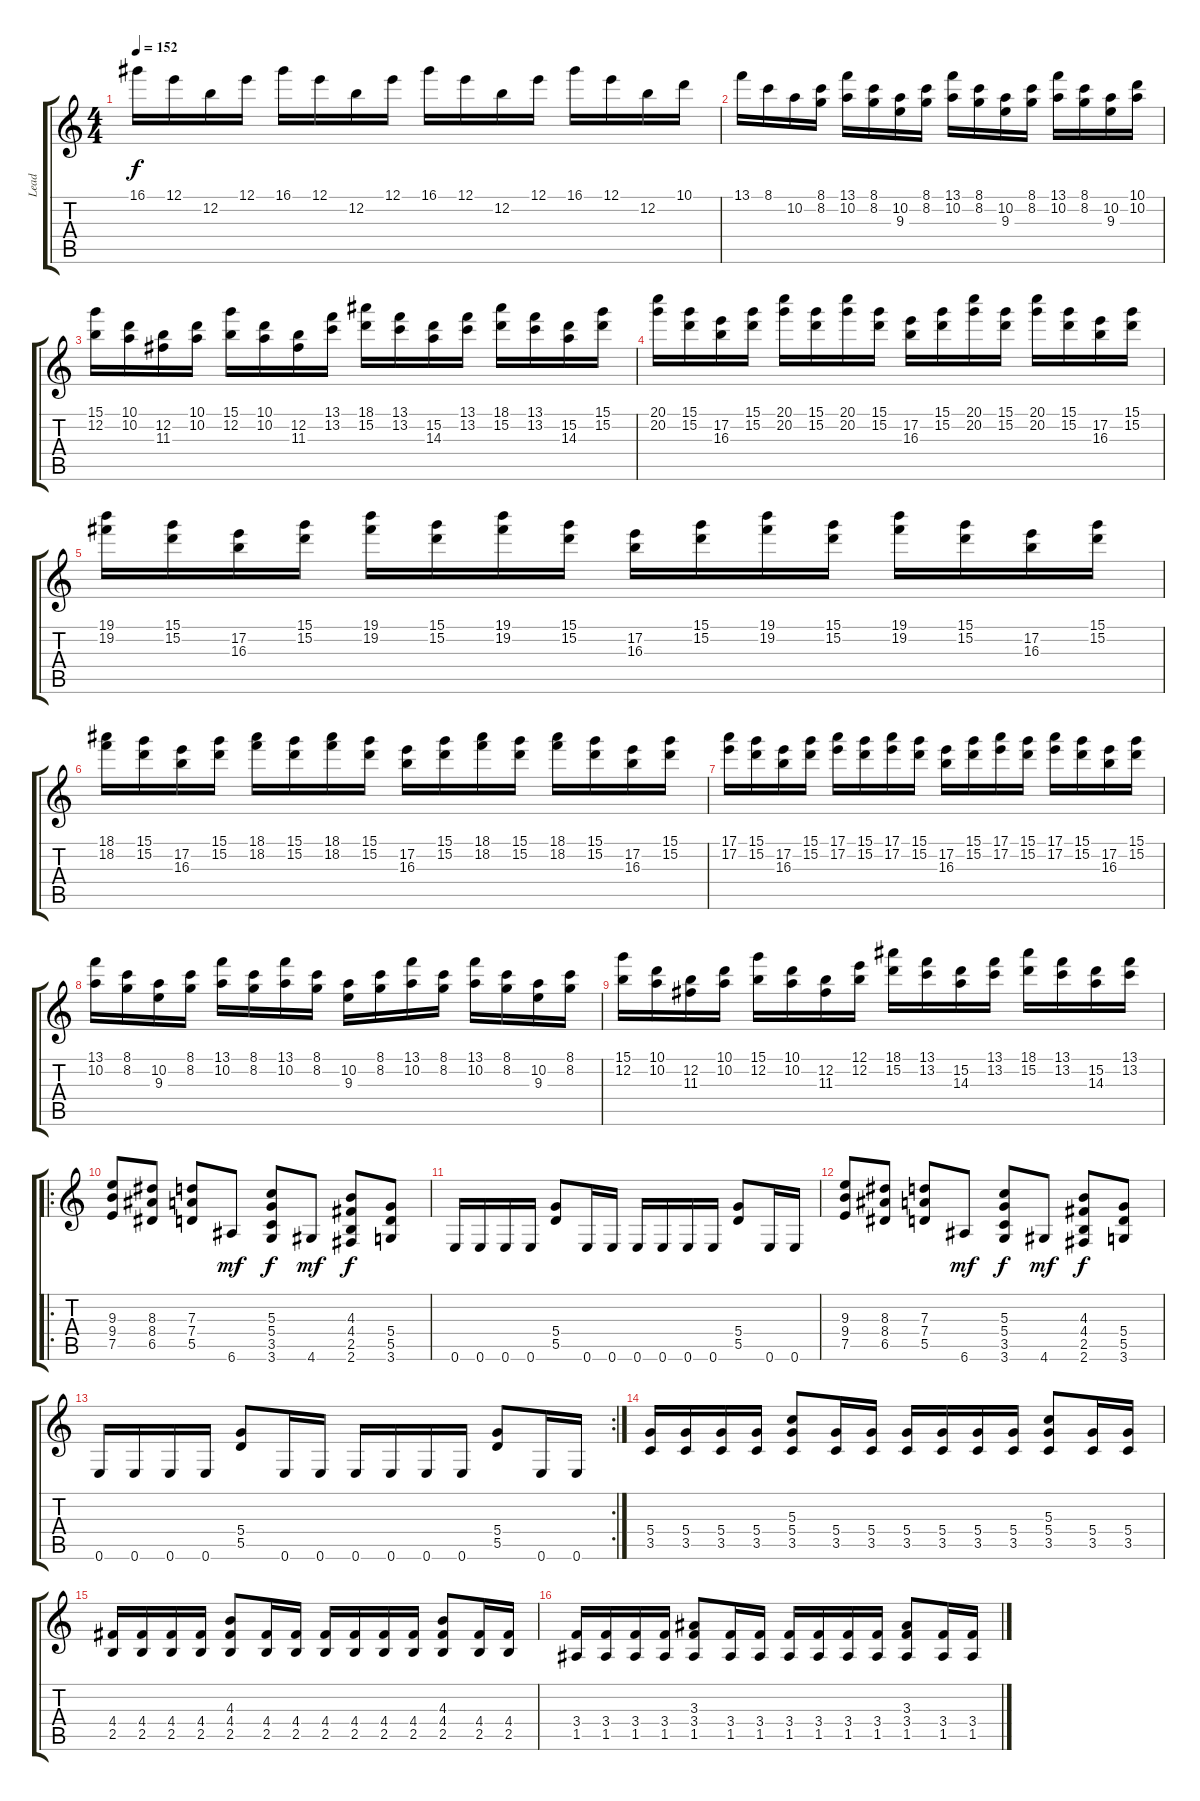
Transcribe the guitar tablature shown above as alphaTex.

\track ("Lead" "Lead") {instrument overdrivenguitar}
\staff {score tabs}
\tuning (E4 B3 G3 D3 A2 E2) {hide}
\ts (4 4)
\tempo 152
\clef g2
\ks c
16.1.16{dy f} 12.1.16 12.2.16 12.1.16 16.1.16 12.1.16 12.2.16 12.1.16 16.1.16 12.1.16 12.2.16 12.1.16 16.1.16 12.1.16 12.2.16 10.1.16 |
13.1.16{volume 10} 8.1.16 10.2.16 (8.1 8.2).16 (13.1 10.2).16 (8.1 8.2).16 (10.2 9.3).16 (8.1 8.2).16 (13.1 10.2).16 (8.1 8.2).16 (10.2 9.3).16 (8.1 8.2).16 (13.1 10.2).16 (8.1 8.2).16 (10.2 9.3).16 (10.1 10.2).16 |
(15.1 12.2).16 (10.1 10.2).16 (12.2 11.3).16 (10.1 10.2).16 (15.1 12.2).16 (10.1 10.2).16 (12.2 11.3).16 (13.1 13.2).16 (18.1 15.2).16 (13.1 13.2).16 (15.2 14.3).16 (13.1 13.2).16 (18.1 15.2).16 (13.1 13.2).16 (15.2 14.3).16 (15.1 15.2).16 |
(20.1 20.2).16 (15.1 15.2).16 (17.2 16.3).16 (15.1 15.2).16 (20.1 20.2).16 (15.1 15.2).16 (20.1 20.2).16 (15.1 15.2).16 (17.2 16.3).16 (15.1 15.2).16 (20.1 20.2).16 (15.1 15.2).16 (20.1 20.2).16 (15.1 15.2).16 (17.2 16.3).16 (15.1 15.2).16 |
(19.1 19.2).16 (15.1 15.2).16 (17.2 16.3).16 (15.1 15.2).16 (19.1 19.2).16 (15.1 15.2).16 (19.1 19.2).16 (15.1 15.2).16 (17.2 16.3).16 (15.1 15.2).16 (19.1 19.2).16 (15.1 15.2).16 (19.1 19.2).16 (15.1 15.2).16 (17.2 16.3).16 (15.1 15.2).16 |
(18.1 18.2).16 (15.1 15.2).16 (17.2 16.3).16 (15.1 15.2).16 (18.1 18.2).16 (15.1 15.2).16 (18.1 18.2).16 (15.1 15.2).16 (17.2 16.3).16 (15.1 15.2).16 (18.1 18.2).16 (15.1 15.2).16 (18.1 18.2).16 (15.1 15.2).16 (17.2 16.3).16 (15.1 15.2).16 |
(17.1 17.2).16 (15.1 15.2).16 (17.2 16.3).16 (15.1 15.2).16 (17.1 17.2).16 (15.1 15.2).16 (17.1 17.2).16 (15.1 15.2).16 (17.2 16.3).16 (15.1 15.2).16 (17.1 17.2).16 (15.1 15.2).16 (17.1 17.2).16 (15.1 15.2).16 (17.2 16.3).16 (15.1 15.2).16 |
(13.1 10.2).16 (8.1 8.2).16 (10.2 9.3).16 (8.1 8.2).16 (13.1 10.2).16 (8.1 8.2).16 (13.1 10.2).16 (8.1 8.2).16 (10.2 9.3).16 (8.1 8.2).16 (13.1 10.2).16 (8.1 8.2).16 (13.1 10.2).16 (8.1 8.2).16 (10.2 9.3).16 (8.1 8.2).16 |
(15.1 12.2).16 (10.1 10.2).16 (12.2 11.3).16 (10.1 10.2).16 (15.1 12.2).16 (10.1 10.2).16 (12.2 11.3).16 (12.1 12.2).16 (18.1 15.2).16 (13.1 13.2).16 (15.2 14.3).16 (13.1 13.2).16 (18.1 15.2).16 (13.1 13.2).16 (15.2 14.3).16 (13.1 13.2).16 |
\ro
(9.3 9.4 7.5).8 (8.3 8.4 6.5).8 (7.3 7.4 5.5).8 6.6.8{dy mf} (5.3 5.4 3.5 3.6).8{dy f} 4.6.8{dy mf} (4.3 4.4 2.5 2.6).8{dy f} (5.4 5.5 3.6).8 |
0.6.16 0.6.16 0.6.16 0.6.16 (5.4 5.5).8 0.6.16 0.6.16 0.6.16 0.6.16 0.6.16 0.6.16 (5.4 5.5).8 0.6.16 0.6.16 |
(9.3 9.4 7.5).8 (8.3 8.4 6.5).8 (7.3 7.4 5.5).8 6.6.8{dy mf} (5.3 5.4 3.5 3.6).8{dy f} 4.6.8{dy mf} (4.3 4.4 2.5 2.6).8{dy f} (5.4 5.5 3.6).8 |
\rc 2
0.6.16 0.6.16 0.6.16 0.6.16 (5.4 5.5).8 0.6.16 0.6.16 0.6.16 0.6.16 0.6.16 0.6.16 (5.4 5.5).8 0.6.16 0.6.16 |
(5.4 3.5).16 (5.4 3.5).16 (5.4 3.5).16 (5.4 3.5).16 (5.3 5.4 3.5).8 (5.4 3.5).16 (5.4 3.5).16 (5.4 3.5).16 (5.4 3.5).16 (5.4 3.5).16 (5.4 3.5).16 (5.3 5.4 3.5).8 (5.4 3.5).16 (5.4 3.5).16 |
(4.4 2.5).16 (4.4 2.5).16 (4.4 2.5).16 (4.4 2.5).16 (4.3 4.4 2.5).8 (4.4 2.5).16 (4.4 2.5).16 (4.4 2.5).16 (4.4 2.5).16 (4.4 2.5).16 (4.4 2.5).16 (4.3 4.4 2.5).8 (4.4 2.5).16 (4.4 2.5).16 |
(3.4 1.5).16 (3.4 1.5).16 (3.4 1.5).16 (3.4 1.5).16 (3.3 3.4 1.5).8 (3.4 1.5).16 (3.4 1.5).16 (3.4 1.5).16 (3.4 1.5).16 (3.4 1.5).16 (3.4 1.5).16 (3.3 3.4 1.5).8 (3.4 1.5).16 (3.4 1.5).16
